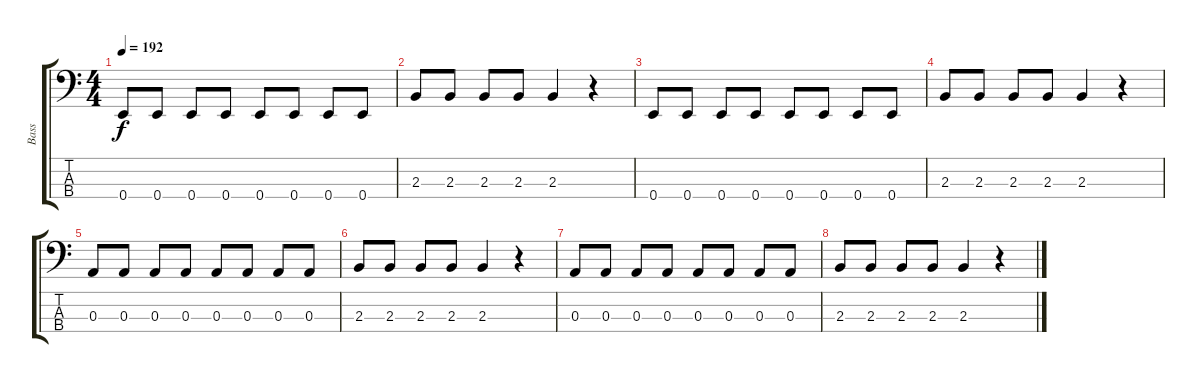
\track ("Bass" "Bass") {instrument slapbass2}
\staff {score tabs}
\tuning (G2 D2 A1 E1) {hide}
\ts (4 4)
\tempo 192
\clef f4
\ks c
0.4.8{dy f} 0.4.8 0.4.8 0.4.8 0.4.8 0.4.8 0.4.8 0.4.8 |
2.3.8 2.3.8 2.3.8 2.3.8 2.3.4 r.4 |
0.4.8 0.4.8 0.4.8 0.4.8 0.4.8 0.4.8 0.4.8 0.4.8 |
2.3.8 2.3.8 2.3.8 2.3.8 2.3.4 r.4 |
0.3.8 0.3.8 0.3.8 0.3.8 0.3.8 0.3.8 0.3.8 0.3.8 |
2.3.8 2.3.8 2.3.8 2.3.8 2.3.4 r.4 |
0.3.8 0.3.8 0.3.8 0.3.8 0.3.8 0.3.8 0.3.8 0.3.8 |
2.3.8 2.3.8 2.3.8 2.3.8 2.3.4 r.4
